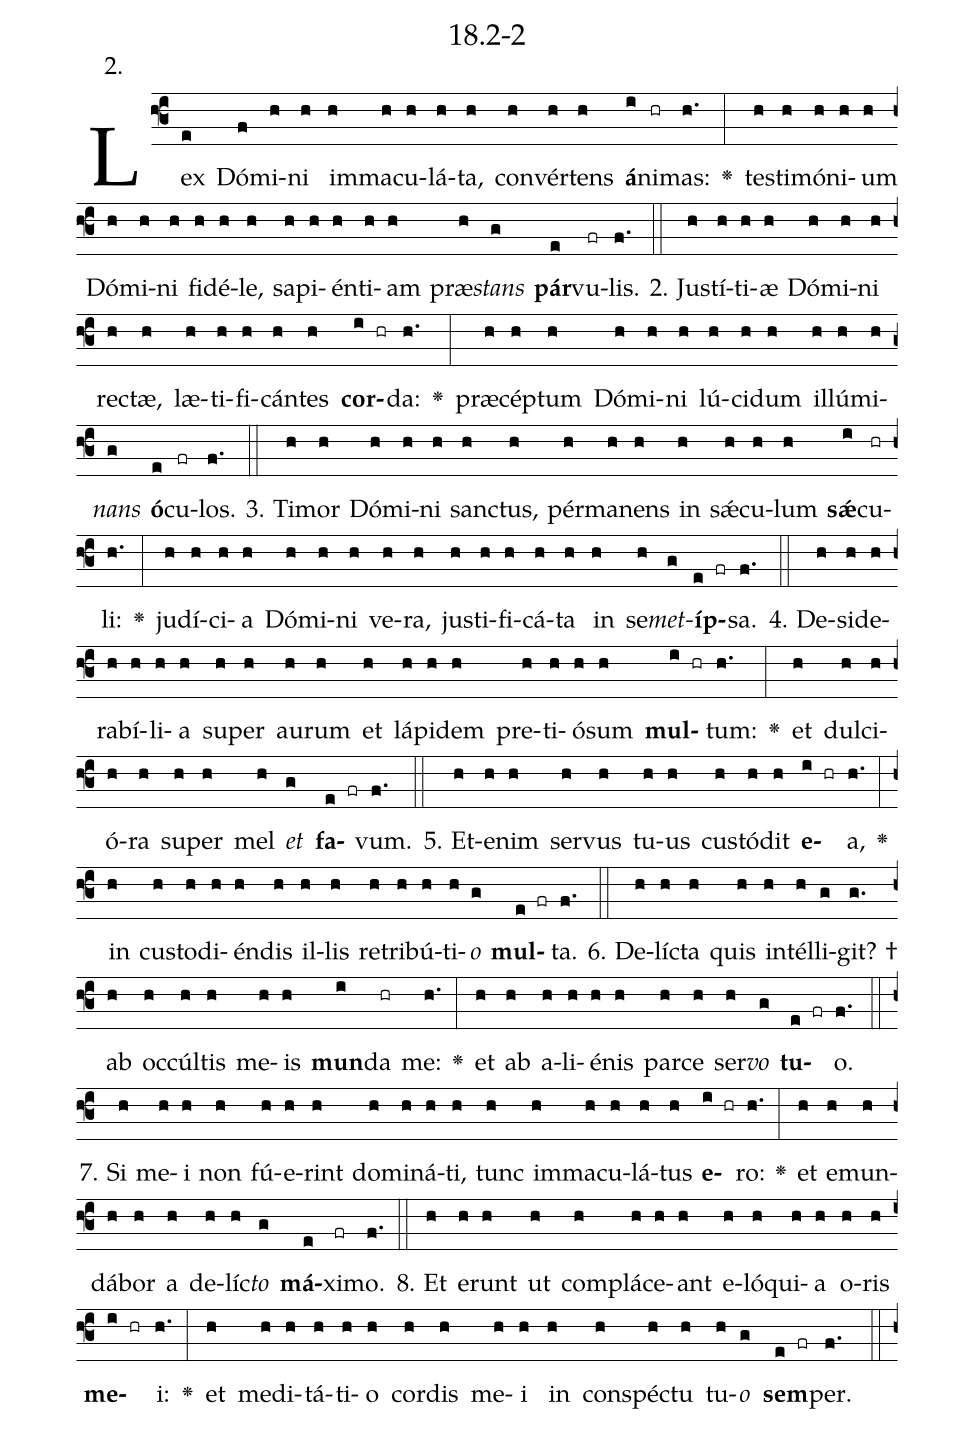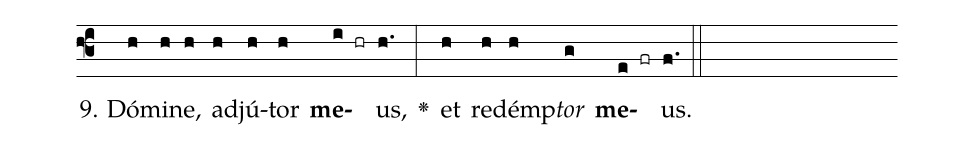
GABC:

name: 18.2-2;
annotation: 2.;
%%
(f3)Lex(e) Dó(f)mi(h)ni(h) im(h)ma(h)cu(h)lá(h)ta,(h) con(h)vér(h)tens(h) <b>á</b>(i)ni(hr)mas:(h.) <v>\greheightstar</v>(:) tes(h)ti(h)mó(h)ni(h)um(h) Dó(h)mi(h)ni(h) fi(h)dé(h)le,(h) sa(h)pi(h)én(h)ti(h)am(h) præ(h)<i>stans</i>(g) <b>pár</b>(e)vu(fr)lis.(f.) (::)
2. Jus(h)tí(h)ti(h)æ(h) Dó(h)mi(h)ni(h) rec(h)tæ,(h) læ(h)ti(h)fi(h)cán(h)tes(h) <b>cor</b>(i hr)da:(h.) <v>\greheightstar</v>(:) præ(h)cép(h)tum(h) Dó(h)mi(h)ni(h) lú(h)ci(h)dum(h) il(h)lú(h)mi(h)<i>nans</i>(g) <b>ó</b>(e)cu(fr)los.(f.) (::)
3. Ti(h)mor(h) Dó(h)mi(h)ni(h) sanc(h)tus,(h) pér(h)ma(h)nens(h) in(h) sǽ(h)cu(h)lum(h) <b>sǽ</b>(i)cu(hr)li:(h.) <v>\greheightstar</v>(:) ju(h)dí(h)ci(h)a(h) Dó(h)mi(h)ni(h) ve(h)ra,(h) jus(h)ti(h)fi(h)cá(h)ta(h) in(h) se(h)<i>met</i>(g)<b>íp</b>(e fr)sa.(f.) (::)
4. De(h)si(h)de(h)ra(h)bí(h)li(h)a(h) su(h)per(h) au(h)rum(h) et(h) lá(h)pi(h)dem(h) pre(h)ti(h)ó(h)sum(h) <b>mul</b>(i hr)tum:(h.) <v>\greheightstar</v>(:) et(h) dul(h)ci(h)ó(h)ra(h) su(h)per(h) mel(h) <i>et</i>(g) <b>fa</b>(e fr)vum.(f.) (::)
5. Et(h)e(h)nim(h) ser(h)vus(h) tu(h)us(h) cus(h)tó(h)dit(h) <b>e</b>(i hr)a,(h.) <v>\greheightstar</v>(:) in(h) cus(h)to(h)di(h)én(h)dis(h) il(h)lis(h) re(h)tri(h)bú(h)ti(h)<i>o</i>(g) <b>mul</b>(e fr)ta.(f.) (::)
6. De(h)líc(h)ta(h) quis(h) in(h)tél(h)li(g)git? †(g.) ab(h) oc(h)cúl(h)tis(h) me(h)is(h) <b>mun</b>(i)da(hr) me:(h.) <v>\greheightstar</v>(:) et(h) ab(h) a(h)li(h)é(h)nis(h) par(h)ce(h) ser(h)<i>vo</i>(g) <b>tu</b>(e fr)o.(f.) (::)
7. Si(h) me(h)i(h) non(h) fú(h)e(h)rint(h) do(h)mi(h)ná(h)ti,(h) tunc(h) im(h)ma(h)cu(h)lá(h)tus(h) <b>e</b>(i hr)ro:(h.) <v>\greheightstar</v>(:) et(h) e(h)mun(h)dá(h)bor(h) a(h) de(h)líc(h)<i>to</i>(g) <b>má</b>(e)xi(fr)mo.(f.) (::)
8. Et(h) e(h)runt(h) ut(h) com(h)plá(h)ce(h)ant(h) e(h)ló(h)qui(h)a(h) o(h)ris(h) <b>me</b>(i hr)i:(h.) <v>\greheightstar</v>(:) et(h) me(h)di(h)tá(h)ti(h)o(h) cor(h)dis(h) me(h)i(h) in(h) con(h)spéc(h)tu(h) tu(h)<i>o</i>(g) <b>sem</b>(e fr)per.(f.) (::)
9. Dó(h)mi(h)ne,(h) ad(h)jú(h)tor(h) <b>me</b>(i hr)us,(h.) <v>\greheightstar</v>(:) et(h) red(h)émp(h)<i>tor</i>(g) <b>me</b>(e fr)us.(f.) (::)
